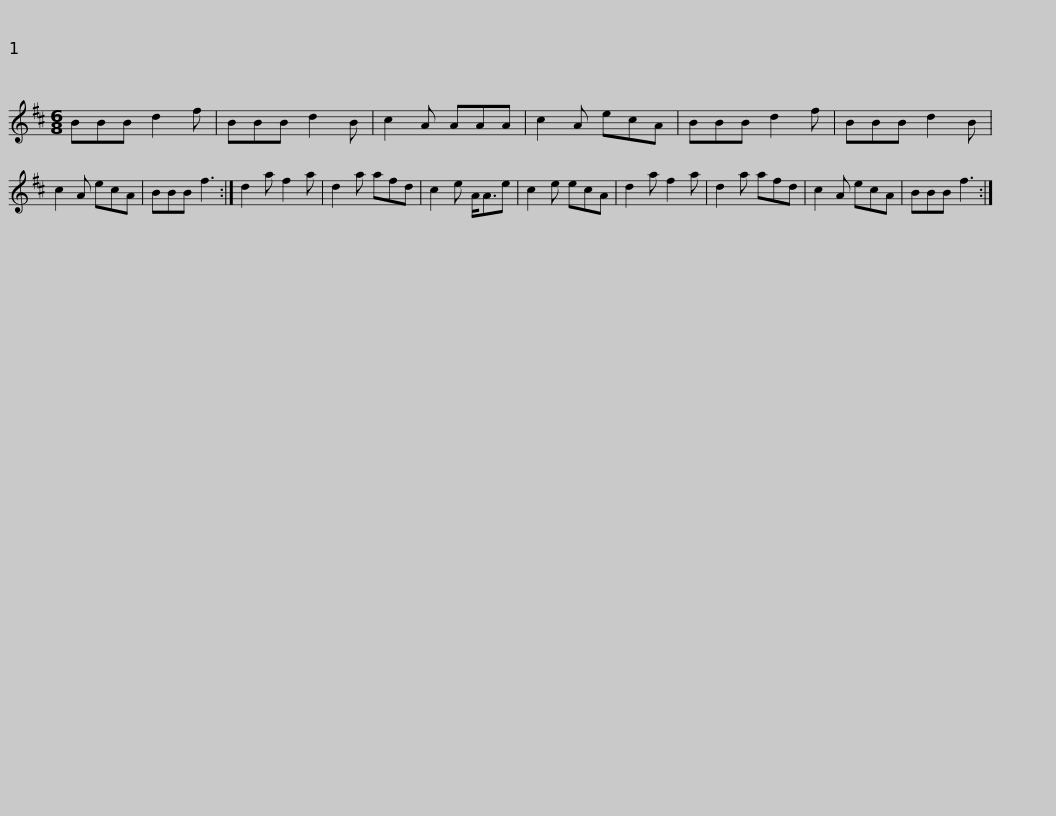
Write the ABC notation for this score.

X:1
L:1/8
M:6/8
I:linebreak $
K:Bmin
V:1 treble
V:1
 BBB d2 f | BBB d2 B | c2 A AAA | c2 A ecA | BBB d2 f | %5
 BBB d2 B | c2 A ecA | BBB f3 :|$ d2 a f2 a | d2 a afd | %10
 c2 e A<Ae | c2 e ecA | d2 a f2 a | d2 a afd | c2 A ecA | %15
 BBB f3 :| %16
